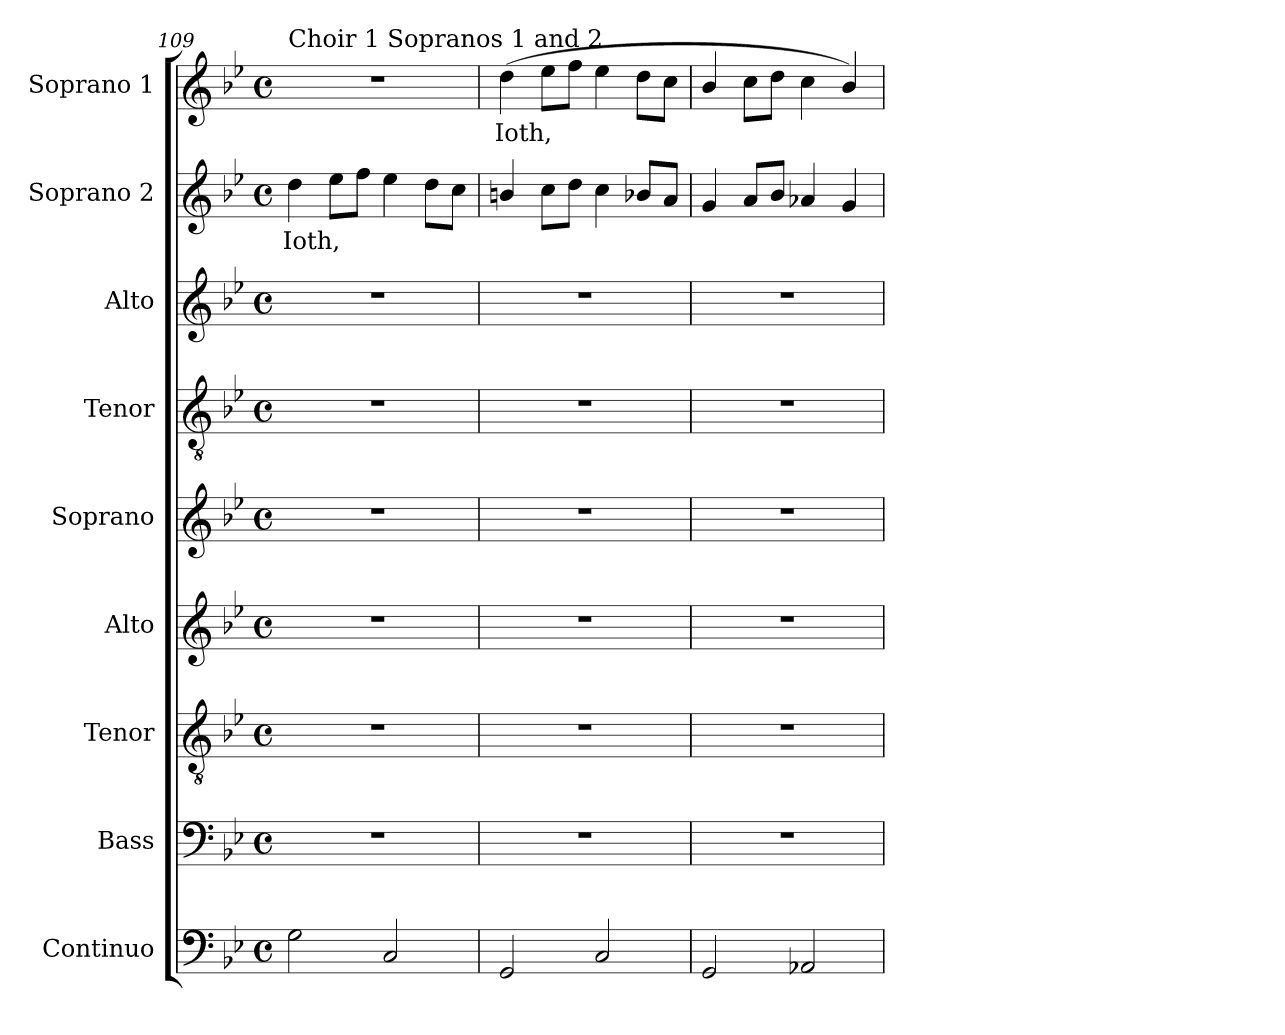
**kern	**kern	**kern	**kern	**kern	**kern	**kern	**kern	**text	**kern	**text
*part9	*part8	*part7	*part6	*part5	*part4	*part3	*part2	*part2	*part1	*part1
*staff9	*staff8	*staff7	*staff6	*staff5	*staff4	*staff3	*staff2	*staff2	*staff1	*staff1
*I"Continuo	*I"Bass	*I"Tenor	*I"Alto	*I"Soprano	*I"Tenor	*I"Alto	*I"Soprano 2	*	*I"Soprano 1	*
*I'Cont.	*I'B.	*I'T.	*I'A.	*I'S.	*I'T.	*I'A.	*I'S2.	*	*I'S1.	*
!!LO:LB:g=z
*clefF4	*clefF4	*clefGv2	*clefG2	*clefG2	*clefGv2	*clefG2	*clefG2	*	*clefG2	*
*	*	*ITrd7c12	*	*	*ITrd7c12	*	*	*	*	*
*k[b-e-]	*k[b-e-]	*k[b-e-]	*k[b-e-]	*k[b-e-]	*k[b-e-]	*k[b-e-]	*k[b-e-]	*	*k[b-e-]	*
*B-:	*B-:	*B-:	*B-:	*B-:	*B-:	*B-:	*B-:	*	*B-:	*
*M4/4	*M4/4	*M4/4	*M4/4	*M4/4	*M4/4	*M4/4	*M4/4	*	*M4/4	*
*met(c)	*met(c)	*met(c)	*met(c)	*met(c)	*met(c)	*met(c)	*met(c)	*	*met(c)	*
=109	=109	=109	=109	=109	=109	=109	=109	=109	=109	=109
!	!	!	!	!	!	!	!	!	!LO:TX:a:t=Choir 1 Sopranos 1 and 2	!
!	!	!	!	!	!	!	!	!LO:LY:b:color=#000000	!	!
2Gi\	1r	1r	1r	1r	1r	1r	4ddi\	Ioth,	1r	.
.	.	.	.	.	.	.	8ee-i\L	.	.	.
.	.	.	.	.	.	.	8ffi\J	.	.	.
2Ci/	.	.	.	.	.	.	4ee-i\	.	.	.
.	.	.	.	.	.	.	8ddi\L	.	.	.
.	.	.	.	.	.	.	8cci\J	.	.	.
=110	=110	=110	=110	=110	=110	=110	=110	=110	=110	=110
!	!	!	!	!	!	!	!	!	!	!LO:LY:b:color=#000000
2GGi/	1r	1r	1r	1r	1r	1r	4bni/	.	(4ddi\	Ioth,
.	.	.	.	.	.	.	8cci\L	.	8ee-i\L	.
.	.	.	.	.	.	.	8ddi\J	.	8ffi\J	.
2Ci/	.	.	.	.	.	.	4cci\	.	4ee-i\	.
.	.	.	.	.	.	.	8b-i/L	.	8ddi\L	.
.	.	.	.	.	.	.	8ai/J	.	8cci\J	.
=111	=111	=111	=111	=111	=111	=111	=111	=111	=111	=111
2GGi/	1r	1r	1r	1r	1r	1r	4gi/	.	4b-i/	.
.	.	.	.	.	.	.	8ai/L	.	8cci\L	.
.	.	.	.	.	.	.	8b-i/J	.	8ddi\J	.
2AA-Xi/	.	.	.	.	.	.	4a-Xi/	.	4cci\	.
.	.	.	.	.	.	.	4gi/	.	4b-i/)	.
=	=	=	=	=	=	=	=	=	=	=
*-	*-	*-	*-	*-	*-	*-	*-	*-	*-	*-
